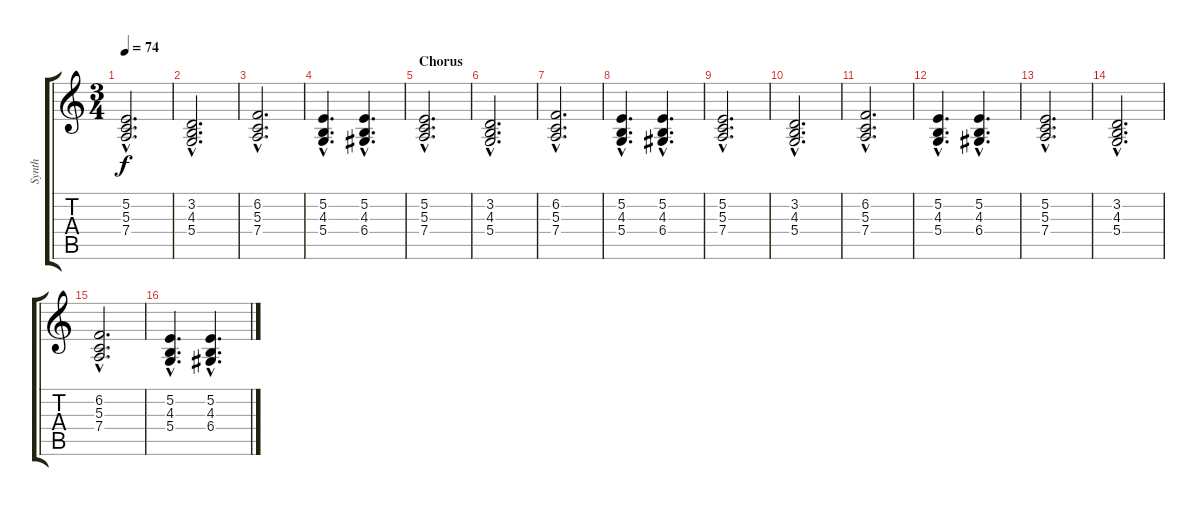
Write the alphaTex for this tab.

\track ("Synth" "Synth") {instrument pad2warm}
\staff {score tabs}
\tuning (E4 B3 G3 D3 A2 E2) {hide}
\ts (3 4)
\tempo 74
\clef g2
\ks c
(5.2{hac} 5.3{hac} 7.4{hac}).2{d dy f} |
(3.2{hac} 4.3{hac} 5.4{hac}).2{d} |
(6.2{hac} 5.3{hac} 7.4{hac}).2{d} |
(5.2{hac} 4.3{hac} 5.4{hac}).4{d} (5.2{hac} 4.3{hac} 6.4{hac}).4{d} |
\section ("" "Chorus")
(5.2{hac} 5.3{hac} 7.4{hac}).2{d} |
(3.2{hac} 4.3{hac} 5.4{hac}).2{d} |
(6.2{hac} 5.3{hac} 7.4{hac}).2{d} |
(5.2{hac} 4.3{hac} 5.4{hac}).4{d} (5.2{hac} 4.3{hac} 6.4{hac}).4{d} |
(5.2{hac} 5.3{hac} 7.4{hac}).2{d} |
(3.2{hac} 4.3{hac} 5.4{hac}).2{d} |
(6.2{hac} 5.3{hac} 7.4{hac}).2{d} |
(5.2{hac} 4.3{hac} 5.4{hac}).4{d} (5.2{hac} 4.3{hac} 6.4{hac}).4{d} |
(5.2{hac} 5.3{hac} 7.4{hac}).2{d} |
(3.2{hac} 4.3{hac} 5.4{hac}).2{d} |
(6.2{hac} 5.3{hac} 7.4{hac}).2{d} |
(5.2{hac} 4.3{hac} 5.4{hac}).4{d} (5.2{hac} 4.3{hac} 6.4{hac}).4{d}
